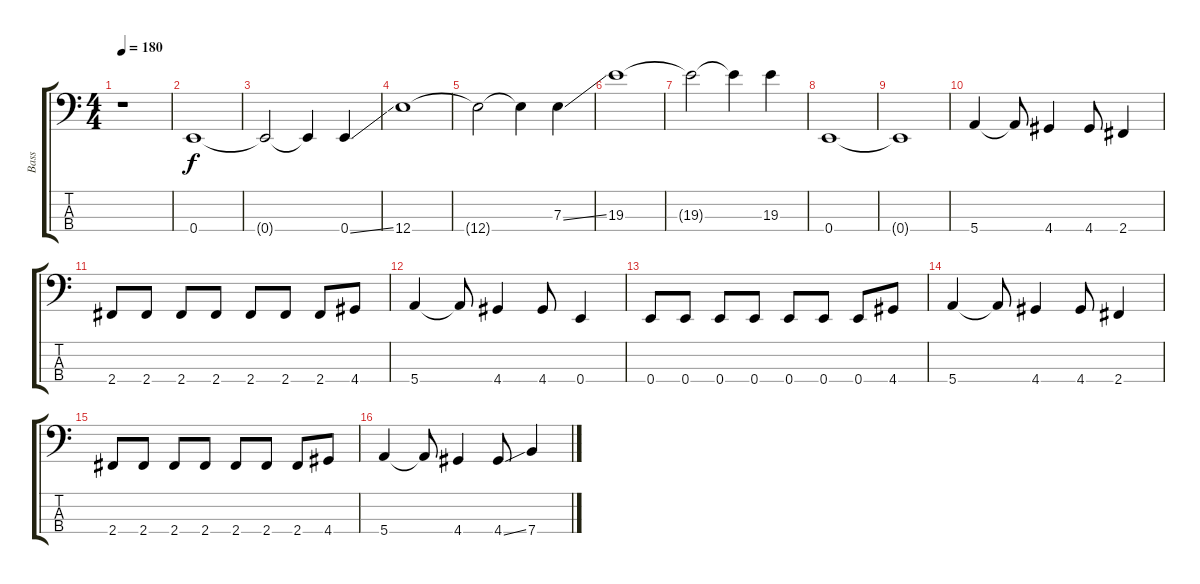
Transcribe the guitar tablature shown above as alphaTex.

\track ("Bass" "Bass") {instrument electricbasspick}
\staff {score tabs}
\tuning (G2 D2 A1 E1) {hide}
\ts (4 4)
\tempo 180
\clef f4
\ks c
r.1{dy f instrument electricbasspick} |
\section ("" "")
0.4.1 |
0.4{t}.2 0.4{t}.4 0.4{ss}.4 |
12.4.1 |
12.4{t}.2 12.4{t}.4 7.3{ss}.4 |
19.3.1 |
19.3{t}.2 19.3{t}.4 19.3.4 |
0.4.1 |
0.4{t}.1 |
5.4.4 5.4{t}.8 4.4.4 4.4.8 2.4.4 |
2.4.8 2.4.8 2.4.8 2.4.8 2.4.8 2.4.8 2.4.8 4.4.8 |
5.4.4 5.4{t}.8 4.4.4 4.4.8 0.4.4 |
0.4.8 0.4.8 0.4.8 0.4.8 0.4.8 0.4.8 0.4.8 4.4.8 |
5.4.4 5.4{t}.8 4.4.4 4.4.8 2.4.4 |
2.4.8 2.4.8 2.4.8 2.4.8 2.4.8 2.4.8 2.4.8 4.4.8 |
5.4.4 5.4{t}.8 4.4.4 4.4{ss}.8 7.4.4
